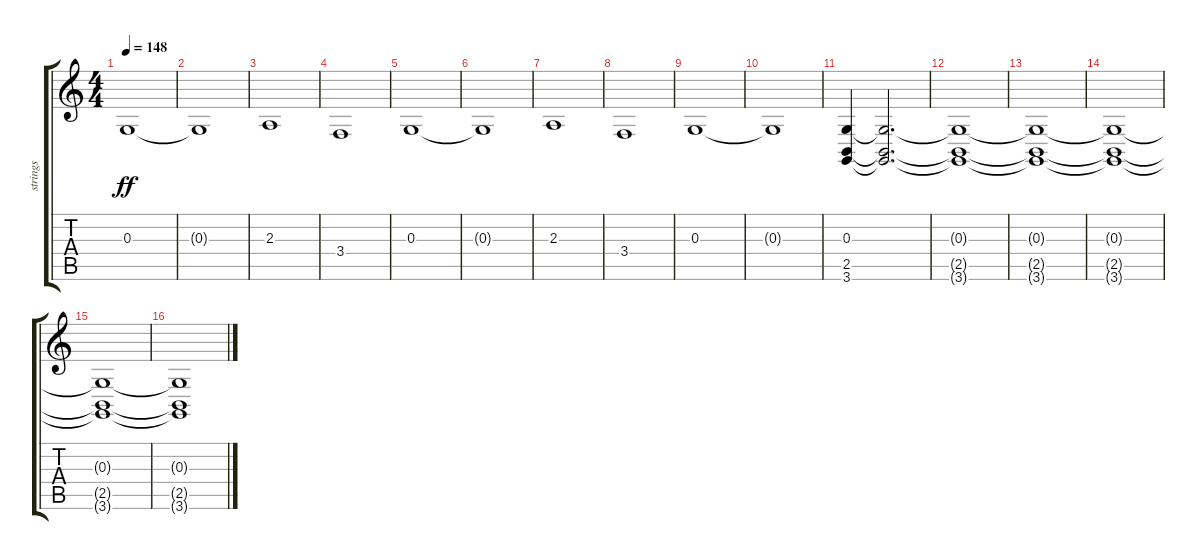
\track ("strings" "strings") {instrument stringensemble1}
\staff {score tabs}
\tuning (E4 B3 G3 D3 A2 E2) {hide}
\ts (4 4)
\tempo 148
\clef g2
\ks c
0.3.1{dy ff} |
0.3{t}.1 |
2.3.1 |
3.4.1 |
0.3.1 |
0.3{t}.1 |
2.3.1 |
3.4.1 |
0.3.1 |
0.3{t}.1 |
(0.3 2.5 3.6).4 (0.3{t} 2.5{t} 3.6{t}).2{d} |
(0.3{t} 2.5{t} 3.6{t}).1 |
(0.3{t} 2.5{t} 3.6{t}).1 |
(0.3{t} 2.5{t} 3.6{t}).1 |
(0.3{t} 2.5{t} 3.6{t}).1 |
(0.3{t} 2.5{t} 3.6{t}).1
